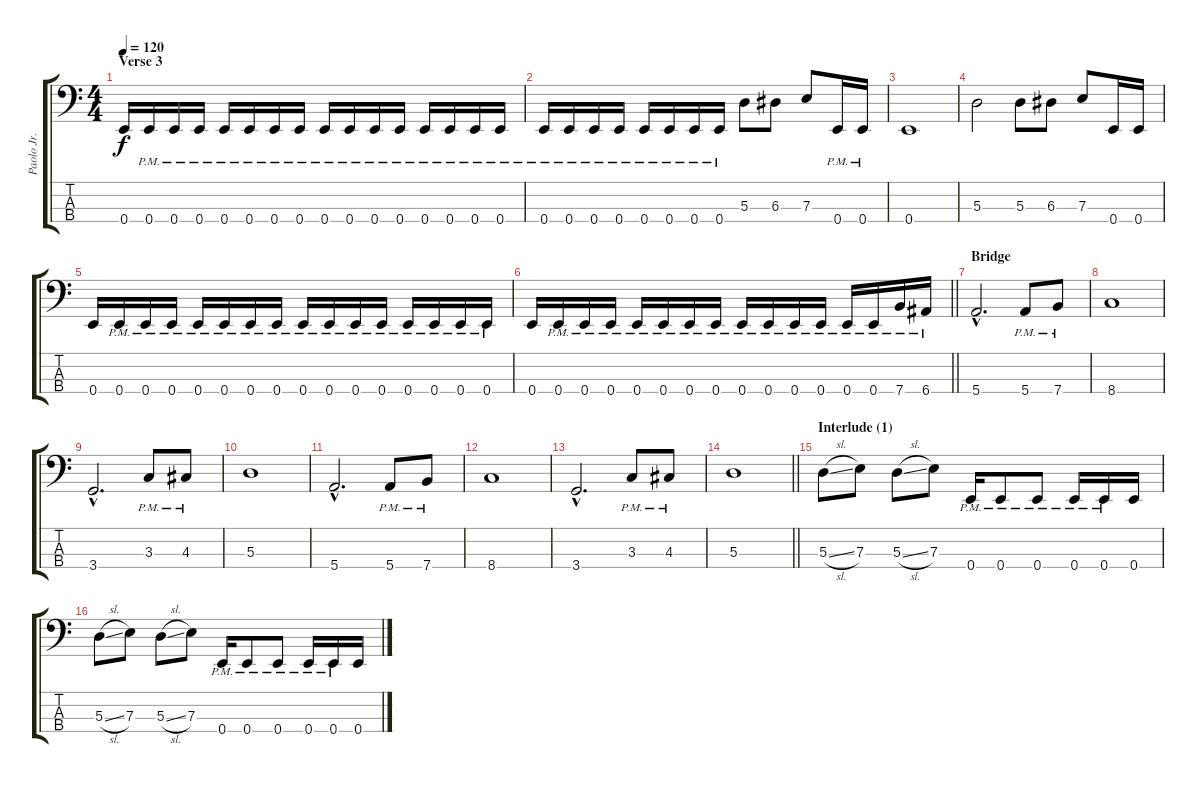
\track ("Paolo Jr." "Paolo Jr.") {instrument electricbasspick}
\staff {score tabs}
\tuning (G2 D2 A1 E1) {hide}
\ts (4 4)
\section ("" "Verse 3")
\tempo 120
\clef f4
\ks c
0.4.16{dy f} 0.4{pm}.16 0.4{pm}.16 0.4{pm}.16 0.4{pm}.16 0.4{pm}.16 0.4{pm}.16 0.4{pm}.16 0.4{pm}.16 0.4{pm}.16 0.4{pm}.16 0.4{pm}.16 0.4{pm}.16 0.4{pm}.16 0.4{pm}.16 0.4{pm}.16 |
0.4{pm}.16 0.4{pm}.16 0.4{pm}.16 0.4{pm}.16 0.4{pm}.16 0.4{pm}.16 0.4{pm}.16 0.4{pm}.16 5.3.8 6.3.8 7.3.8 0.4{pm}.16 0.4{pm}.16 |
0.4.1 |
5.3.2 5.3.8 6.3.8 7.3.8 0.4.16 0.4.16 |
0.4.16 0.4{pm}.16 0.4{pm}.16 0.4{pm}.16 0.4{pm}.16 0.4{pm}.16 0.4{pm}.16 0.4{pm}.16 0.4{pm}.16 0.4{pm}.16 0.4{pm}.16 0.4{pm}.16 0.4{pm}.16 0.4{pm}.16 0.4{pm}.16 0.4{pm}.16 |
\barLineRight lightlight
0.4.16 0.4{pm}.16 0.4{pm}.16 0.4{pm}.16 0.4{pm}.16 0.4{pm}.16 0.4{pm}.16 0.4{pm}.16 0.4{pm}.16 0.4{pm}.16 0.4{pm}.16 0.4{pm}.16 0.4{pm}.16 0.4{pm}.16 7.4{pm}.16 6.4{pm}.16 |
\section ("" "Bridge")
5.4{hac}.2{d} 5.4{pm}.8 7.4{pm}.8 |
8.4.1 |
3.4{hac}.2{d} 3.3{pm}.8 4.3{pm}.8 |
5.3.1 |
5.4{hac}.2{d} 5.4{pm}.8 7.4{pm}.8 |
8.4.1 |
3.4{hac}.2{d} 3.3{pm}.8 4.3{pm}.8 |
\barLineRight lightlight
5.3.1 |
\section ("" "Interlude (1)")
5.3{sl}.8 7.3.8 5.3{sl}.8 7.3.8 0.4{pm}.16 0.4{pm}.8 0.4{pm}.8 0.4{pm}.16 0.4{pm}.16 0.4.16 |
5.3{sl}.8 7.3.8 5.3{sl}.8 7.3.8 0.4{pm}.16 0.4{pm}.8 0.4{pm}.8 0.4{pm}.16 0.4{pm}.16 0.4.16
